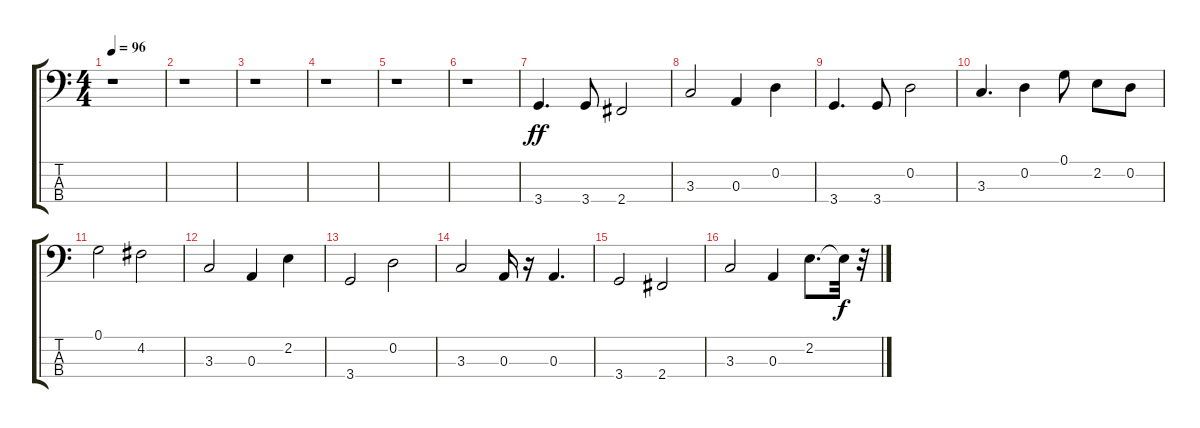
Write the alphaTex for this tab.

\track "" {instrument electricbasspick}
\staff {score tabs}
\tuning (G2 D2 A1 E1) {hide}
\ts (4 4)
\tempo 96
\clef f4
\ks c
r.1{dy ff instrument electricbasspick} |
r.1 |
r.1 |
r.1 |
r.1 |
r.1 |
3.4.4{d} 3.4.8 2.4.2 |
3.3.2 0.3.4 0.2.4 |
3.4.4{d} 3.4.8 0.2.2 |
3.3.4{d} 0.2.4 0.1.8 2.2.8 0.2.8 |
0.1.2 4.2.2 |
3.3.2 0.3.4 2.2.4 |
3.4.2 0.2.2 |
3.3.2 0.3.16 r.16 0.3.4{d} |
3.4.2 2.4.2 |
3.3.2 0.3.4 2.2.8{d} 2.2{t}.32{dy f} r.32
